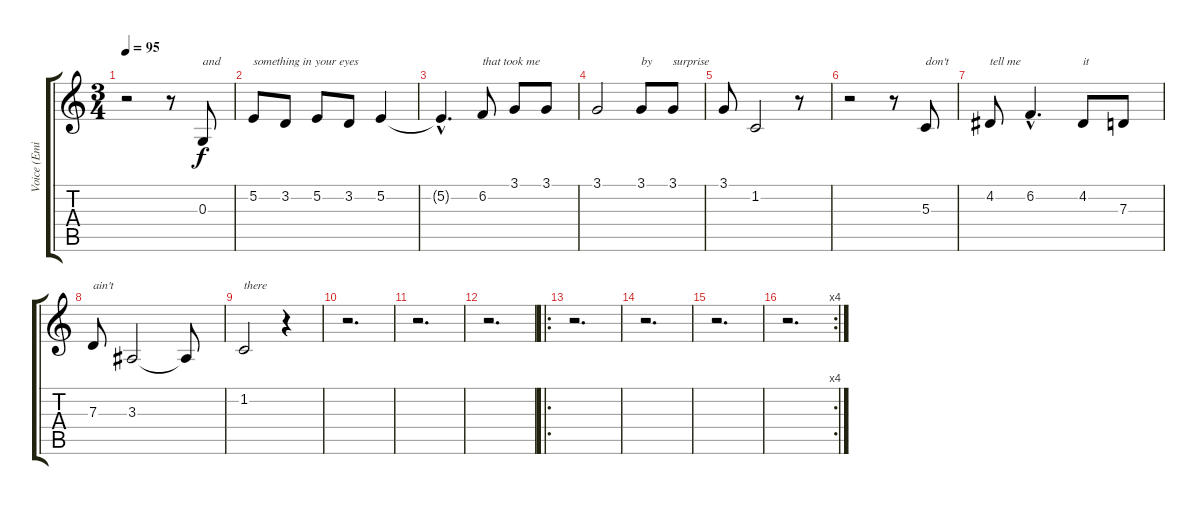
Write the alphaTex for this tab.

\track ("Voice (Emiliana Torrini)" "Voice (Emi") {instrument piccolo}
\staff {score tabs}
\tuning (E4 B3 G3 D3 A2 E2) {hide}
\ts (3 4)
\tempo 95
\clef g2
\ks c
r.2{dy f} r.8 0.3.8{txt "and"} |
5.2.8{txt "something in your eyes"} 3.2.8 5.2.8 3.2.8 5.2.4 |
5.2{hac t}.4{d} 6.2.8{txt "that took me"} 3.1.8 3.1.8 |
3.1.2 3.1.8{txt "by"} 3.1.8{txt "surprise"} |
3.1.8 1.2.2 r.8 |
r.2 r.8 5.3.8{txt "don't"} |
4.2.8{txt "tell me"} 6.2{hac}.4{d} 4.2.8{txt "it"} 7.3.8 |
7.3.8{txt "ain't"} 3.3.2 3.3{t}.8 |
1.2.2{txt "there"} r.4 |
r.2{d} |
r.2{d} |
r.2{d} |
\ro
r.2{d} |
r.2{d} |
r.2{d} |
\rc 4
r.2{d}
